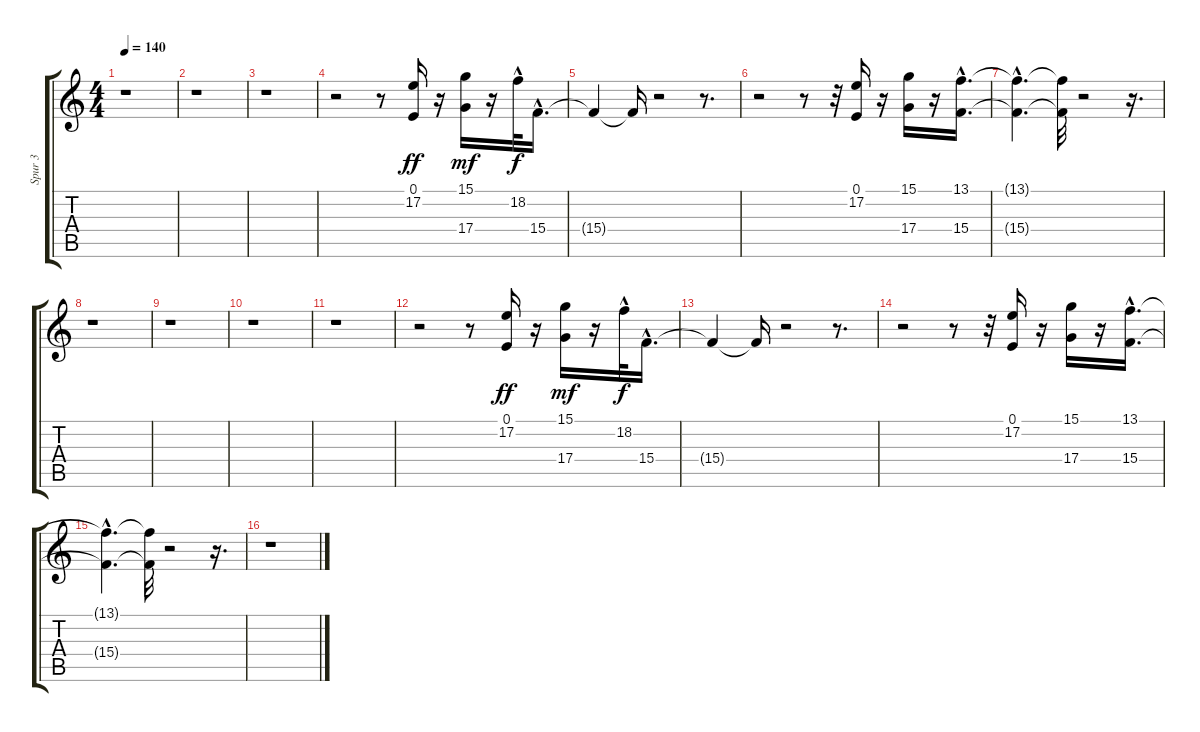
\track ("Spur 3" "Spur 3") {instrument choiraahs}
\staff {score tabs}
\tuning (E4 B3 G3 D3 A2 E2) {hide}
\ts (4 4)
\tempo 140
\clef g2
\ks c
r.1{dy f} |
r.1 |
r.1 |
r.2 r.8 (0.1 17.2).16{dy ff} r.16 (15.1 17.4).16{dy mf} r.16 18.2{hac}.32{dy f} 15.4{hac}.16{d} |
15.4{t}.4 15.4{t}.16 r.2 r.8{d} |
r.2 r.8 r.32 (0.1 17.2).16 r.16 (15.1 17.4).16 r.16 (13.1{hac} 15.4{hac}).16{d} |
(13.1{hac t} 15.4{hac t}).4{d} (13.1{t} 15.4{t}).32 r.2 r.16{d} |
r.1 |
r.1 |
r.1 |
r.1 |
r.2 r.8 (0.1 17.2).16{dy ff} r.16 (15.1 17.4).16{dy mf} r.16 18.2{hac}.32{dy f} 15.4{hac}.16{d} |
15.4{t}.4 15.4{t}.16 r.2 r.8{d} |
r.2 r.8 r.32 (0.1 17.2).16 r.16 (15.1 17.4).16 r.16 (13.1{hac} 15.4{hac}).16{d} |
(13.1{hac t} 15.4{hac t}).4{d} (13.1{t} 15.4{t}).32 r.2 r.16{d} |
r.1
